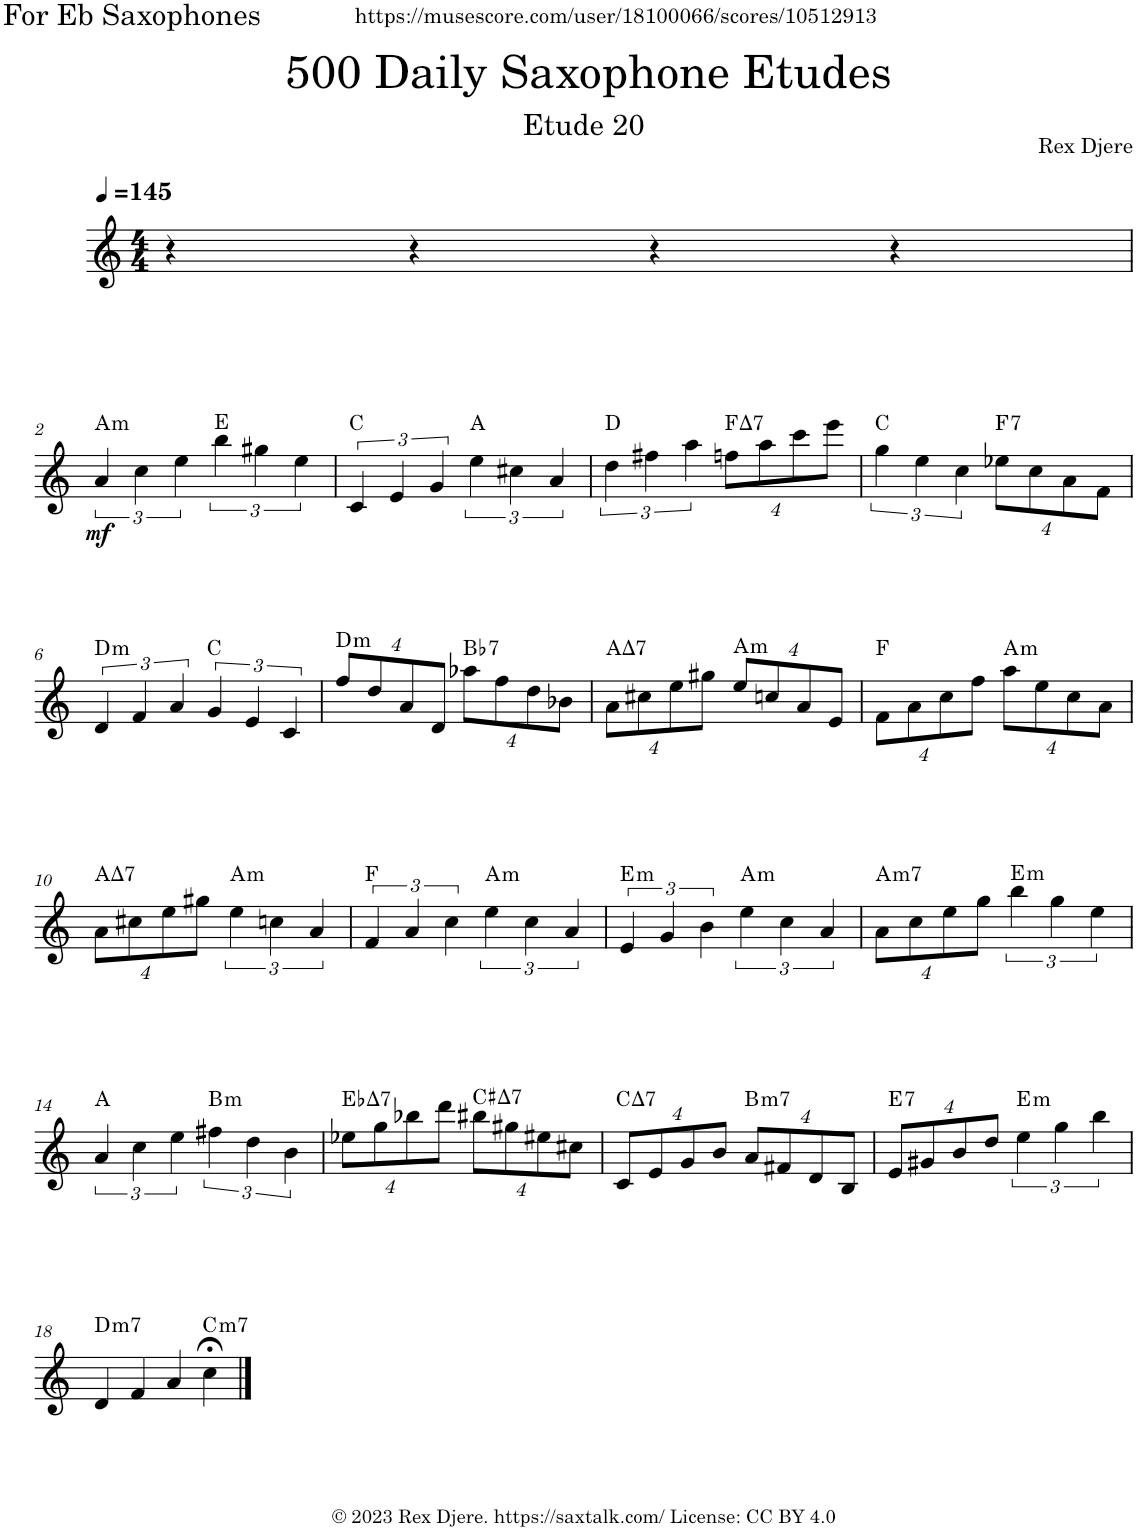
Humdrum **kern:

**kern	**dynam	**harte
*part1	*part1	*part1
*staff1	*staff1	*
*I"Alto Saxophone	*	*
*I'A. Sax.	*	*
*clefG2	*	*
*Trd5c9	*	*
*k[]	*	*
*M4/4	*	*
*MM145	*	*
=1	=1	=1
4r	.	.
4r	.	.
4r	.	.
4r	.	.
!!LO:LB:g=z
=2	=2	=2
!	!LO:DY:b	!LO:H:kt=m
6a/	mf	A:min
6cc\	.	.
6ee\	.	.
6bb\	.	E:maj
6gg#X\	.	.
6ee\	.	.
=3	=3	=3
6c/	.	C:maj
6e/	.	.
6g/	.	.
6ee\	.	A:maj
6cc#X\	.	.
6a/	.	.
=4	=4	=4
6dd\	.	D:maj
6ff#X\	.	.
6aa\	.	.
!	!	!LO:H:kt=7
8ffn\L	.	F:maj7
8aa\	.	.
8ccc\	.	.
8eee\J	.	.
=5	=5	=5
6gg\	.	C:maj
6ee\	.	.
6cc\	.	.
!	!	!LO:H:kt=7
8ee-X\L	.	F:7
8cc\	.	.
8a\	.	.
8f\J	.	.
!!LO:LB:g=z
=6	=6	=6
!	!	!LO:H:kt=m
6d/	.	D:min
6f/	.	.
6a/	.	.
6g/	.	C:maj
6e/	.	.
6c/	.	.
=7	=7	=7
!	!	!LO:H:kt=m
8ff/L	.	D:min
8dd/	.	.
8a/	.	.
8d/J	.	.
!	!	!LO:H:kt=7
8aa-X\L	.	Bb:7
8ff\	.	.
8dd\	.	.
8b-X\J	.	.
=8	=8	=8
!	!	!LO:H:kt=7
8a\L	.	A:maj7
8cc#X\	.	.
8ee\	.	.
8gg#X\J	.	.
!	!	!LO:H:kt=m
8ee/L	.	A:min
8ccn/	.	.
8a/	.	.
8e/J	.	.
=9	=9	=9
8f\L	.	F:maj
8a\	.	.
8cc\	.	.
8ff\J	.	.
!	!	!LO:H:kt=m
8aa\L	.	A:min
8ee\	.	.
8cc\	.	.
8a\J	.	.
!!LO:LB:g=z
=10	=10	=10
!	!	!LO:H:kt=7
8a\L	.	A:maj7
8cc#X\	.	.
8ee\	.	.
8gg#X\J	.	.
!	!	!LO:H:kt=m
6ee\	.	A:min
6ccn\	.	.
6a/	.	.
=11	=11	=11
6f/	.	F:maj
6a/	.	.
6cc\	.	.
!	!	!LO:H:kt=m
6ee\	.	A:min
6cc\	.	.
6a/	.	.
=12	=12	=12
!	!	!LO:H:kt=m
6e/	.	E:min
6g/	.	.
6b\	.	.
!	!	!LO:H:kt=m
6ee\	.	A:min
6cc\	.	.
6a/	.	.
=13	=13	=13
!	!	!LO:H:kt=m7
8a\L	.	A:min7
8cc\	.	.
8ee\	.	.
8gg\J	.	.
!	!	!LO:H:kt=m
6bb\	.	E:min
6gg\	.	.
6ee\	.	.
!!LO:LB:g=z
=14	=14	=14
6a/	.	A:maj
6cc\	.	.
6ee\	.	.
!	!	!LO:H:kt=m
6ff#X\	.	B:min
6dd\	.	.
6b\	.	.
=15	=15	=15
!	!	!LO:H:kt=7
8ee-X\L	.	Eb:maj7
8gg\	.	.
8bb-X\	.	.
8ddd\J	.	.
!	!	!LO:H:kt=7
8bb#X\L	.	C#:maj7
8gg#X\	.	.
8ee#X\	.	.
8cc#X\J	.	.
=16	=16	=16
!	!	!LO:H:kt=7
8c/L	.	C:maj7
8e/	.	.
8g/	.	.
8b/J	.	.
!	!	!LO:H:kt=m7
8a/L	.	B:min7
8f#X/	.	.
8d/	.	.
8B/J	.	.
=17	=17	=17
!	!	!LO:H:kt=7
8e/L	.	E:7
8g#X/	.	.
8b/	.	.
8dd/J	.	.
!	!	!LO:H:kt=m
6ee\	.	E:min
6gg\	.	.
6bb\	.	.
!!LO:LB:g=z
=18	=18	=18
!	!	!LO:H:kt=m7
4d/	.	D:min7
4f/	.	.
4a/	.	.
!	!	!LO:H:kt=m7
4cc;<\	.	C:min7
==	==	==
*-	*-	*-
